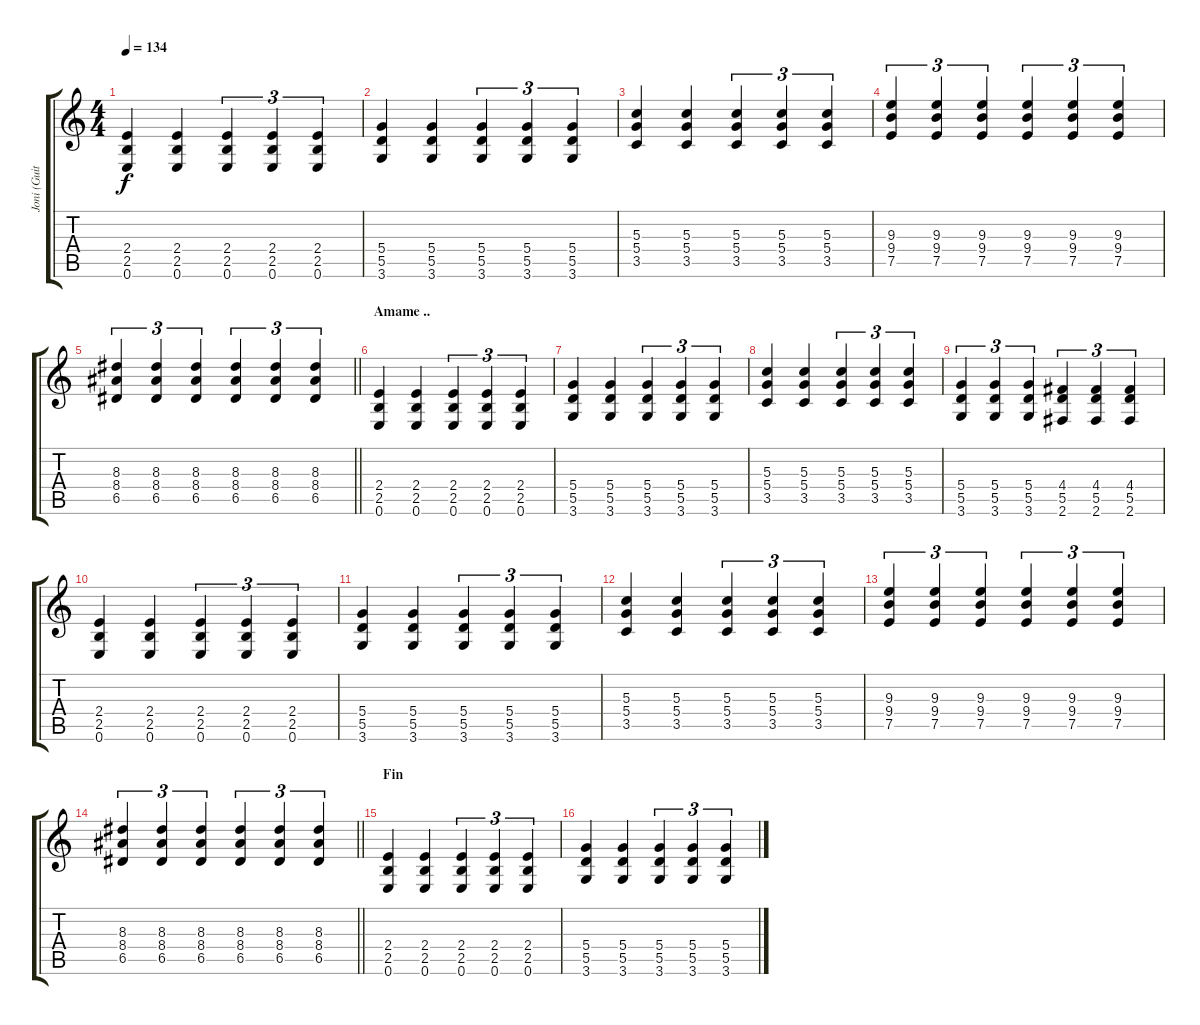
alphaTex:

\track ("Joni (Guitarra)" "Joni (Guit") {instrument overdrivenguitar}
\staff {score tabs}
\tuning (E4 B3 G3 D3 A2 E2) {hide}
\ts (4 4)
\tempo 134
\clef g2
\ks c
(2.4 2.5 0.6).4{dy f} (2.4 2.5 0.6).4 (2.4 2.5 0.6).4{tu (3 2)} (2.4 2.5 0.6).4{tu (3 2)} (2.4 2.5 0.6).4{tu (3 2)} |
(5.4 5.5 3.6).4 (5.4 5.5 3.6).4 (5.4 5.5 3.6).4{tu (3 2)} (5.4 5.5 3.6).4{tu (3 2)} (5.4 5.5 3.6).4{tu (3 2)} |
(5.3 5.4 3.5).4 (5.3 5.4 3.5).4 (5.3 5.4 3.5).4{tu (3 2)} (5.3 5.4 3.5).4{tu (3 2)} (5.3 5.4 3.5).4{tu (3 2)} |
(9.3 9.4 7.5).4{tu (3 2)} (9.3 9.4 7.5).4{tu (3 2)} (9.3 9.4 7.5).4{tu (3 2)} (9.3 9.4 7.5).4{tu (3 2)} (9.3 9.4 7.5).4{tu (3 2)} (9.3 9.4 7.5).4{tu (3 2)} |
\barLineRight lightlight
(8.3 8.4 6.5).4{tu (3 2)} (8.3 8.4 6.5).4{tu (3 2)} (8.3 8.4 6.5).4{tu (3 2)} (8.3 8.4 6.5).4{tu (3 2)} (8.3 8.4 6.5).4{tu (3 2)} (8.3 8.4 6.5).4{tu (3 2)} |
\section ("" "Amame ..")
(2.4 2.5 0.6).4{instrument overdrivenguitar} (2.4 2.5 0.6).4 (2.4 2.5 0.6).4{tu (3 2)} (2.4 2.5 0.6).4{tu (3 2)} (2.4 2.5 0.6).4{tu (3 2)} |
(5.4 5.5 3.6).4 (5.4 5.5 3.6).4 (5.4 5.5 3.6).4{tu (3 2)} (5.4 5.5 3.6).4{tu (3 2)} (5.4 5.5 3.6).4{tu (3 2)} |
(5.3 5.4 3.5).4 (5.3 5.4 3.5).4 (5.3 5.4 3.5).4{tu (3 2)} (5.3 5.4 3.5).4{tu (3 2)} (5.3 5.4 3.5).4{tu (3 2)} |
(5.4 5.5 3.6).4{tu (3 2)} (5.4 5.5 3.6).4{tu (3 2)} (5.4 5.5 3.6).4{tu (3 2)} (4.4 5.5 2.6).4{tu (3 2)} (4.4 5.5 2.6).4{tu (3 2)} (4.4 5.5 2.6).4{tu (3 2)} |
(2.4 2.5 0.6).4 (2.4 2.5 0.6).4 (2.4 2.5 0.6).4{tu (3 2)} (2.4 2.5 0.6).4{tu (3 2)} (2.4 2.5 0.6).4{tu (3 2)} |
(5.4 5.5 3.6).4 (5.4 5.5 3.6).4 (5.4 5.5 3.6).4{tu (3 2)} (5.4 5.5 3.6).4{tu (3 2)} (5.4 5.5 3.6).4{tu (3 2)} |
(5.3 5.4 3.5).4 (5.3 5.4 3.5).4 (5.3 5.4 3.5).4{tu (3 2)} (5.3 5.4 3.5).4{tu (3 2)} (5.3 5.4 3.5).4{tu (3 2)} |
(9.3 9.4 7.5).4{tu (3 2)} (9.3 9.4 7.5).4{tu (3 2)} (9.3 9.4 7.5).4{tu (3 2)} (9.3 9.4 7.5).4{tu (3 2)} (9.3 9.4 7.5).4{tu (3 2)} (9.3 9.4 7.5).4{tu (3 2)} |
\barLineRight lightlight
(8.3 8.4 6.5).4{tu (3 2)} (8.3 8.4 6.5).4{tu (3 2)} (8.3 8.4 6.5).4{tu (3 2)} (8.3 8.4 6.5).4{tu (3 2)} (8.3 8.4 6.5).4{tu (3 2)} (8.3 8.4 6.5).4{tu (3 2)} |
\section ("" "Fin")
(2.4 2.5 0.6).4{instrument overdrivenguitar} (2.4 2.5 0.6).4 (2.4 2.5 0.6).4{tu (3 2)} (2.4 2.5 0.6).4{tu (3 2)} (2.4 2.5 0.6).4{tu (3 2)} |
(5.4 5.5 3.6).4 (5.4 5.5 3.6).4 (5.4 5.5 3.6).4{tu (3 2)} (5.4 5.5 3.6).4{tu (3 2)} (5.4 5.5 3.6).4{tu (3 2)}
